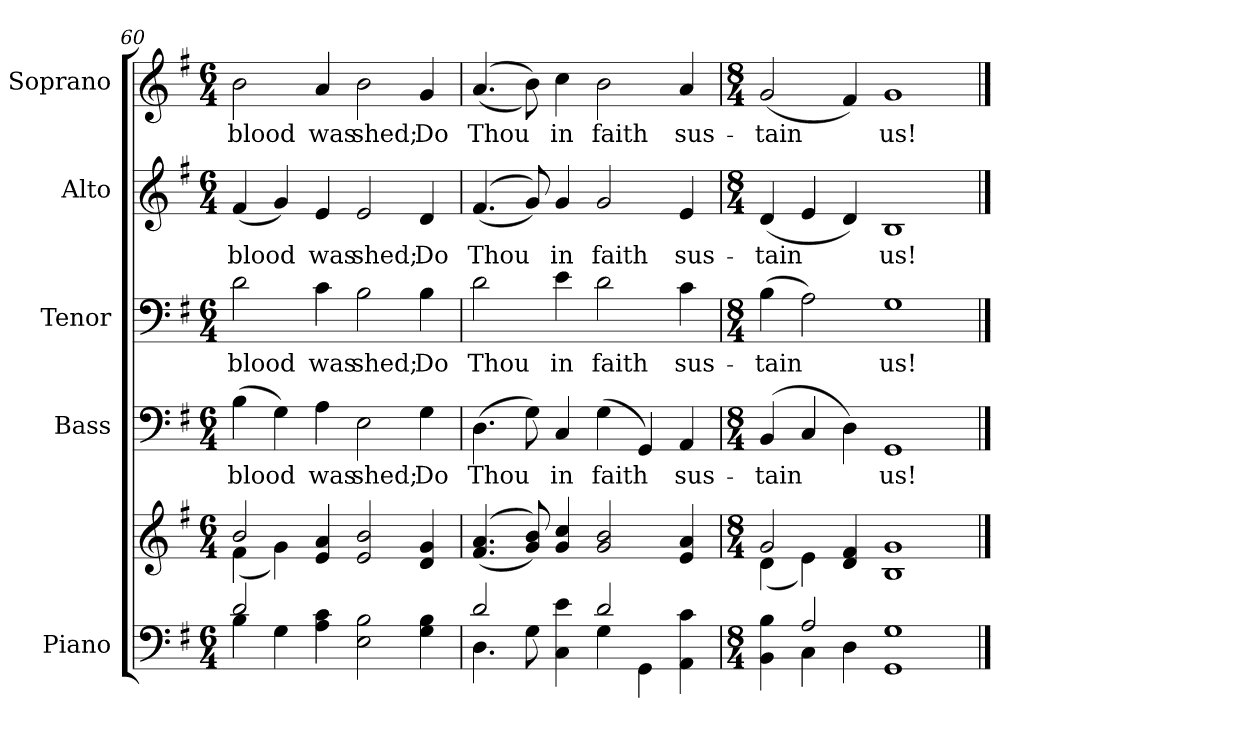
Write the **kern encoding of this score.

**kern	**kern	**kern	**text	**kern	**text	**kern	**text	**kern	**text
*part5	*part5	*part4	*part4	*part3	*part3	*part2	*part2	*part1	*part1
*staff6	*staff5	*staff4	*staff4	*staff3	*staff3	*staff2	*staff2	*staff1	*staff1
*I"Piano	*	*I"Bass	*	*I"Tenor	*	*I"Alto	*	*I"Soprano	*
*I'Pno.	*	*I'B.	*	*I'T.	*	*I'A.	*	*I'S.	*
!!LO:PB:g=z
*clefF4	*clefG2	*clefF4	*	*clefF4	*	*clefG2	*	*clefG2	*
*k[f#]	*k[f#]	*k[f#]	*	*k[f#]	*	*k[f#]	*	*k[f#]	*
*G:	*G:	*G:	*	*G:	*	*G:	*	*G:	*
*M6/4	*M6/4	*M6/4	*	*M6/4	*	*M6/4	*	*M6/4	*
=60	=60	=60	=60	=60	=60	=60	=60	=60	=60
*^	*^	*	*	*	*	*	*	*	*
!	!	!	!	!	!LO:LY:b:color=#000000	!	!	!	!	!	!
!	!	!	!	!	!	!	!LO:LY:b:color=#000000	!	!	!	!
!	!	!	!	!	!	!	!	!	!LO:LY:b:color=#000000	!	!
!	!	!	!	!	!	!	!	!	!	!	!LO:LY:b:color=#000000
2di/	4Bi\	2bi/	(4f#i\	(4Bi\	blood	2di\	blood	(4f#i/	blood	2bi\	blood
.	4Gi\	.	4gi\)	4Gi\)	.	.	.	4gi/)	.	.	.
!	!	!	!	!	!LO:LY:b:color=#000000	!	!	!	!	!	!
!	!	!	!	!	!	!	!LO:LY:b:color=#000000	!	!	!	!
!	!	!	!	!	!	!	!	!	!LO:LY:b:color=#000000	!	!
!	!	!	!	!	!	!	!	!	!	!	!LO:LY:b:color=#000000
4Ai\ 4ci	4ryy	4ei/ 4ai	4ryy	4Ai\	was	4ci\	was	4ei/	was	4ai/	was
!	!	!	!	!	!LO:LY:b:color=#000000	!	!	!	!	!	!
!	!	!	!	!	!	!	!LO:LY:b:color=#000000	!	!	!	!
!	!	!	!	!	!	!	!	!	!LO:LY:b:color=#000000	!	!
!	!	!	!	!	!	!	!	!	!	!	!LO:LY:b:color=#000000
2Ei\ 2Bi	2.ryy	2ei/ 2bi	2.ryy	2Ei\	shed;	2Bi\	shed;	2ei/	shed;	2bi\	shed;
!	!	!	!	!	!LO:LY:b:color=#000000	!	!	!	!	!	!
!	!	!	!	!	!	!	!LO:LY:b:color=#000000	!	!	!	!
!	!	!	!	!	!	!	!	!	!LO:LY:b:color=#000000	!	!
!	!	!	!	!	!	!	!	!	!	!	!LO:LY:b:color=#000000
4Gi\ 4Bi	.	4di/ 4gi	.	4Gi\	Do	4Bi\	Do	4di/	Do	4gi/	Do
*	*	*v	*v	*	*	*	*	*	*	*	*
=61	=61	=61	=61	=61	=61	=61	=61	=61	=61	=61
!	!	!	!	!LO:LY:b:color=#000000	!	!	!	!	!	!
!	!	!	!	!	!	!LO:LY:b:color=#000000	!	!	!	!
!	!	!	!	!	!	!	!	!LO:LY:b:color=#000000	!	!
!	!	!	!	!	!	!	!	!	!	!LO:LY:b:color=#000000
2di/	4.Di\	((4.f#i/ 4.ai	(4.Di\	Thou	2di\	Thou	((4.f#i/	Thou	((4.ai/	Thou
.	8Gi\	8gi/ 8bi))	8Gi\)	.	.	.	8gi/))	.	8bi\))	.
!	!	!	!	!LO:LY:b:color=#000000	!	!	!	!	!	!
!	!	!	!	!	!	!LO:LY:b:color=#000000	!	!	!	!
!	!	!	!	!	!	!	!	!LO:LY:b:color=#000000	!	!
!	!	!	!	!	!	!	!	!	!	!LO:LY:b:color=#000000
4Ci\ 4ei	4ryy	4gi/ 4cci	4Ci/	in	4ei\	in	4gi/	in	4cci\	in
!	!	!	!	!LO:LY:b:color=#000000	!	!	!	!	!	!
!	!	!	!	!	!	!LO:LY:b:color=#000000	!	!	!	!
!	!	!	!	!	!	!	!	!LO:LY:b:color=#000000	!	!
!	!	!	!	!	!	!	!	!	!	!LO:LY:b:color=#000000
2di/	4Gi\	2gi/ 2bi	(4Gi\	faith	2di\	faith	2gi/	faith	2bi\	faith
.	4GGi\	.	4GGi/)	.	.	.	.	.	.	.
!	!	!	!	!LO:LY:b:color=#000000	!	!	!	!	!	!
!	!	!	!	!	!	!LO:LY:b:color=#000000	!	!	!	!
!	!	!	!	!	!	!	!	!LO:LY:b:color=#000000	!	!
!	!	!	!	!	!	!	!	!	!	!LO:LY:b:color=#000000
4AAi\ 4ci	4ryy	4ei/ 4ai	4AAi/	sus-	4ci\	sus-	4ei/	sus-	4ai/	sus-
!!LO:PB:g=z
=62	=62	=62	=62	=62	=62	=62	=62	=62	=62	=62
*M8/4	*	*M8/4	*M8/4	*	*M8/4	*	*M8/4	*	*M8/4	*
*	*	*^	*	*	*	*	*	*	*	*
!	!	!	!	!	!LO:LY:b:color=#000000	!	!	!	!	!	!
!	!	!	!	!	!	!	!LO:LY:b:color=#000000	!	!	!	!
!	!	!	!	!	!	!	!	!	!LO:LY:b:color=#000000	!	!
!	!	!	!	!	!	!	!	!	!	!	!LO:LY:b:color=#000000
4BBi\ 4Bi	4ryy	2gi/	(4di\	(4BBi/	-tain	(4Bi\	-tain	(4di/	-tain	(2gi/	-tain
2Ai/	4Ci\	.	4ei\)	4Ci/	.	2Ai\)	.	4ei/	.	.	.
.	4Di\	4di/ 4f#i	4ryy	4Di\)	.	.	.	4di/)	.	4f#i/)	.
!	!	!	!	!	!LO:LY:b:color=#000000	!	!	!	!	!	!
!	!	!	!	!	!	!	!LO:LY:b:color=#000000	!	!	!	!
!	!	!	!	!	!	!	!	!	!LO:LY:b:color=#000000	!	!
!	!	!	!	!	!	!	!	!	!	!	!LO:LY:b:color=#000000
1GGi 1Gi	1ryy	1Bi 1gi	1ryy	1GGi	us!	1Gi	us!	1Bi	us!	1gi	us!
*v	*v	*	*	*	*	*	*	*	*	*	*
*	*v	*v	*	*	*	*	*	*	*	*
==	==	==	==	==	==	==	==	==	==
*-	*-	*-	*-	*-	*-	*-	*-	*-	*-
